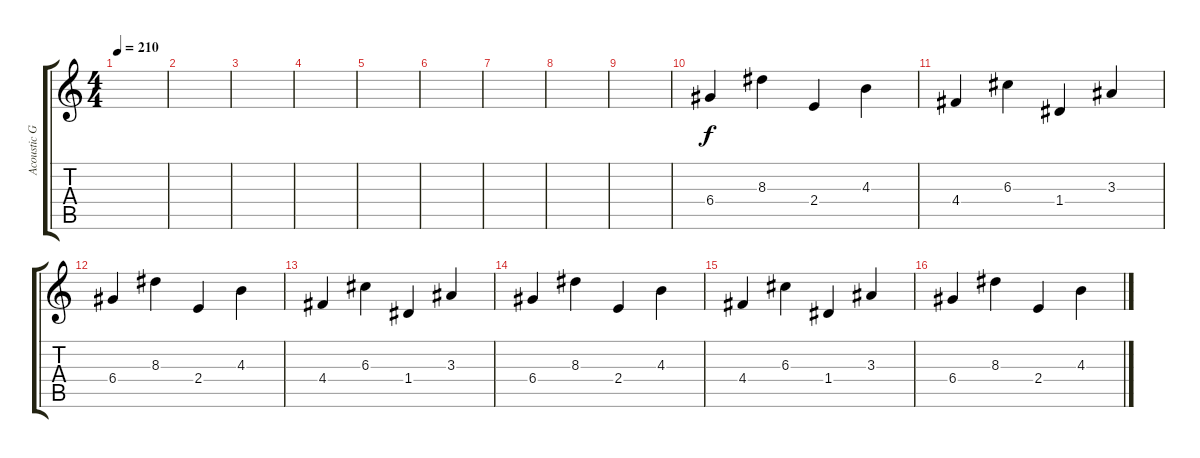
\track ("Acoustic Guitar For Bridge" "Acoustic G") {instrument acousticguitarnylon}
\staff {score tabs}
\tuning (E4 B3 G3 D3 A2 E2) {hide}
\ts (4 4)
\tempo 210
\clef g2
\ks c
|
|
|
|
|
|
|
|
|
6.4.4 8.3.4 2.4.4 4.3.4 |
4.4.4 6.3.4 1.4.4 3.3.4 |
6.4.4 8.3.4 2.4.4 4.3.4 |
4.4.4 6.3.4 1.4.4 3.3.4 |
6.4.4 8.3.4 2.4.4 4.3.4 |
4.4.4 6.3.4 1.4.4 3.3.4 |
6.4.4 8.3.4 2.4.4 4.3.4
